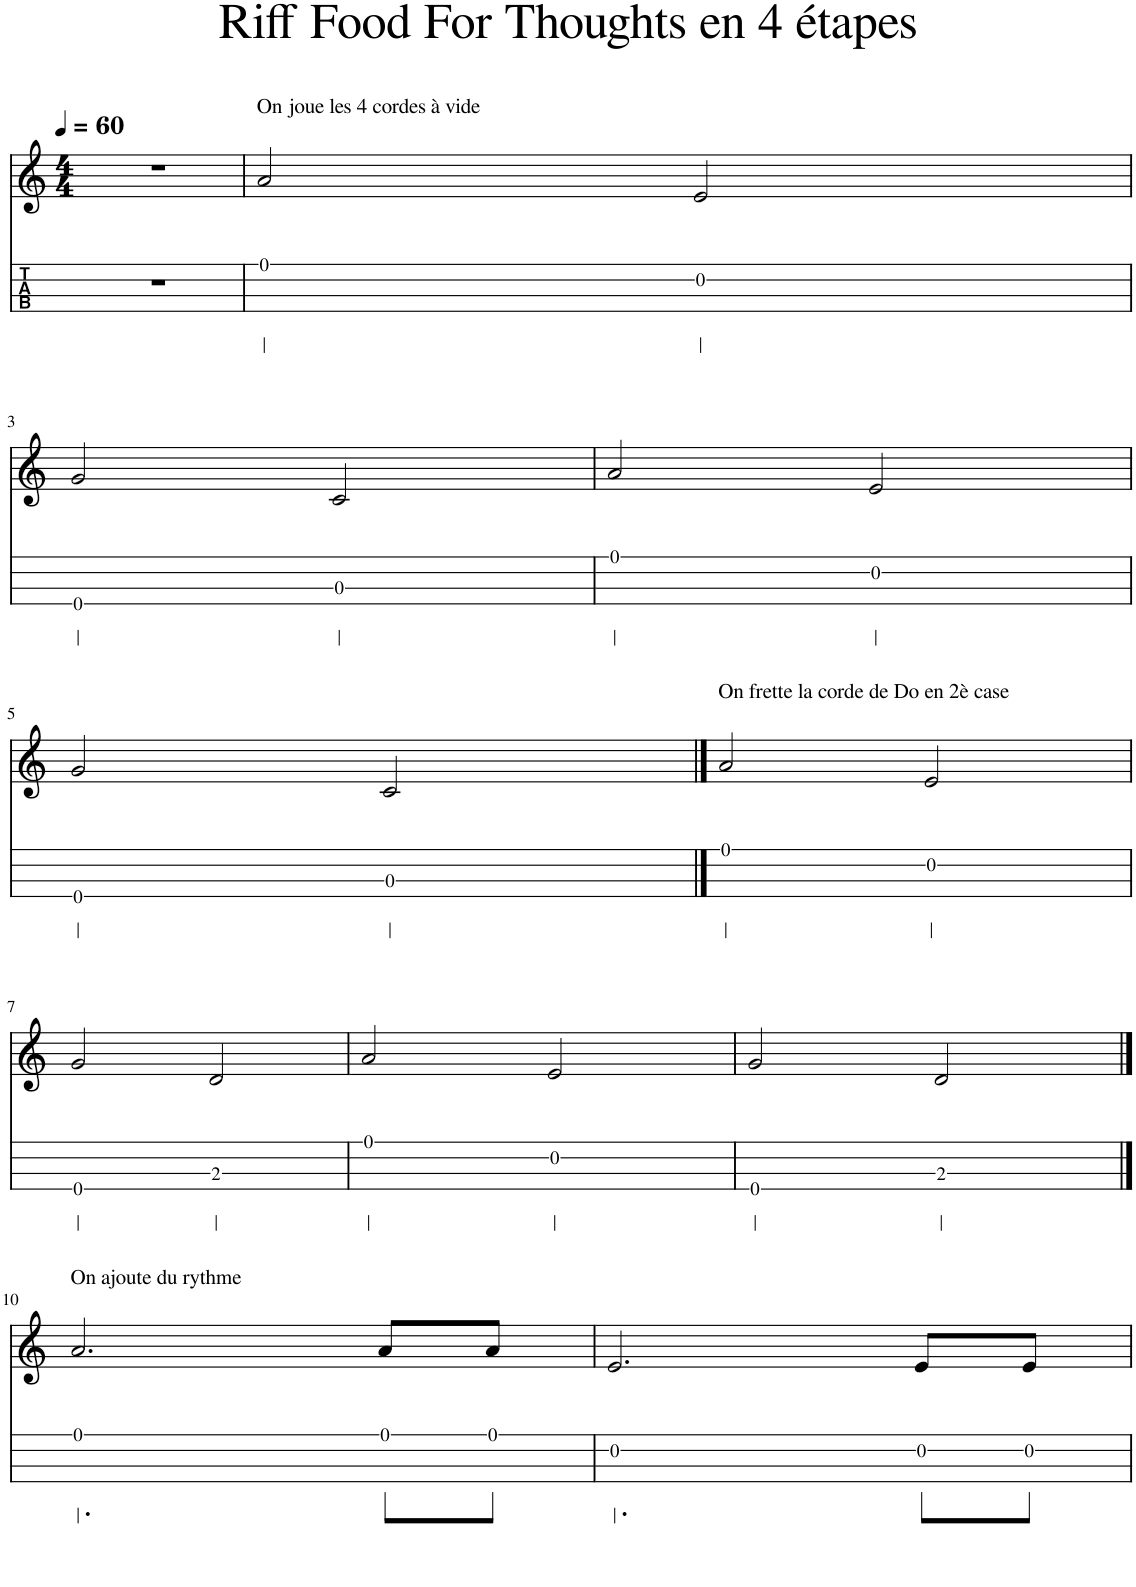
**kern	**kern
*part1	*part1
*staff2	*staff1
*I"Ukulélé	*
*I'Uk.	*
*stria4	*
*	*clefG2
*k[]	*k[]
*M4/4	*M4/4
*MM60	*MM60
=1	=1
1r	1r
=2	=2
!	!LO:TX:a:t=On joue les 4 cordes à vide
2a\	2a/
2e\	2e/
!!LO:LB:g=z
=3	=3
2g\	2g/
2c\	2c/
=4	=4
2a\	2a/
2e\	2e/
!!LO:LB:g=z
=5	=5
2g\	2g/
2c\	2c/
==6	==6
!	!LO:TX:a:t=On frette la corde de Do en 2è case
2a\	2a/
2e\	2e/
!!LO:LB:g=z
=7	=7
2g\	2g/
2d\	2d/
=8	=8
2a\	2a/
2e\	2e/
=9	=9
2g\	2g/
2d\	2d/
!!LO:LB:g=z
==10	==10
!	!LO:TX:a:t=On ajoute du rythme
2.a\	2.a/
8a\L	8a/L
8a\J	8a/J
=11	=11
2.e\	2.e/
8e\L	8e/L
8e\J	8e/J
=	=
*-	*-
